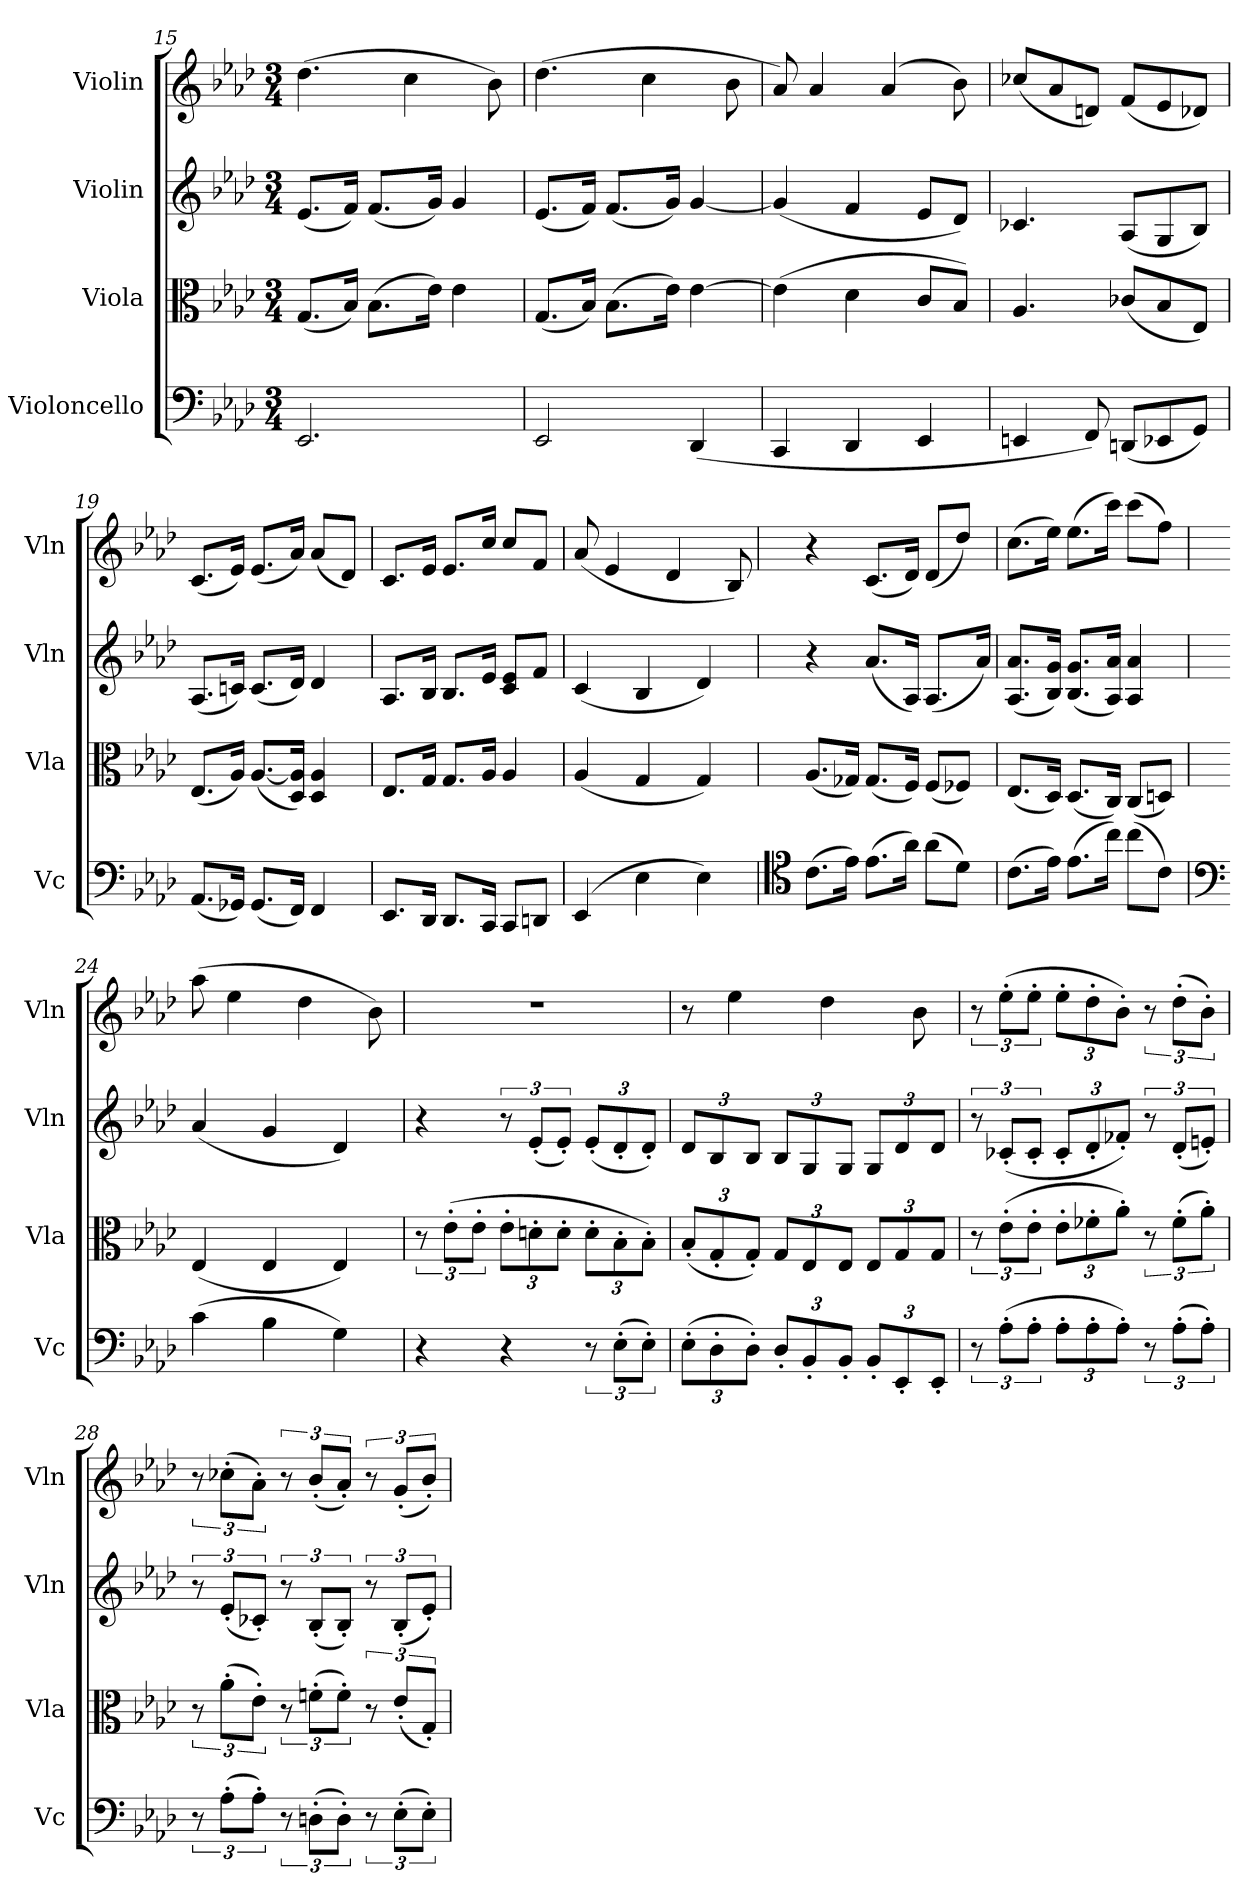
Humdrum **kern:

**kern	**kern	**kern	**kern
*part4	*part3	*part2	*part1
*staff4	*staff3	*staff2	*staff1
*I"Violoncello	*I"Viola	*I"Violin	*I"Violin
*I'Vc	*I'Vla	*I'Vln	*I'Vln
*clefF4	*clefC3	*clefG2	*clefG2
*k[b-e-a-d-]	*k[b-e-a-d-]	*k[b-e-a-d-]	*k[b-e-a-d-]
*M3/4	*M3/4	*M3/4	*M3/4
=15	=15	=15	=15
2.EE-/	(8.G/L	(8.e-/L	(4.dd-\
.	16B-/Jk)	16f/Jk)	.
.	(8.B-\L	(8.f/L	.
.	.	.	4cc\
.	16e-\Jk)	16g/Jk)	.
.	4e-\	4g/	.
.	.	.	8b-\)
=16	=16	=16	=16
2EE-/	(8.G/L	(8.e-/L	(4.dd-\
.	16B-/Jk)	16f/Jk)	.
.	(8.B-\L	(8.f/L	.
.	.	.	4cc\
.	16e-\Jk)	16g/Jk)	.
(4DD-/	[4e-\	[4g/	.
.	.	.	8b-\
=17	=17	=17	=17
4CC/	(4e-\]	(4g/]	8a-/)
.	.	.	4a-/
4DD-/	4d-\	4f/	.
.	.	.	(4a-/
4EE-/	8c/L	8e-/L	.
.	8B-/J)	8d-/J)	8b-\)
=18	=18	=18	=18
4EEn/	4.A-/	4.c-X/	(8cc-X/L
.	.	.	8a-/
8FF/)	.	.	8dn/J)
(8DDn/L	(8c-X\L	(8A-/L	(8f/L
8EE-X/	8B-/	8G/	8e-/
8GG/J)	8E-/J)	8B-/J)	8d-X/J)
=19	=19	=19	=19
(8.AA-/L	(8.E-/L	(8.A-/L	(8.c/L
16GG-X/Jk)	16A-/Jk)	16cn/Jk)	16e-/Jk)
(8.GG-/L	([8.A-/L	(8.c/L	(8.e-/L
16FF/Jk)	16D-/ 16A-]/Jk)	16d-/Jk)	16a-/Jk)
4FF/	4D-/ 4A-/	4d-/	(8a-/L
.	.	.	8d-/J)
=20	=20	=20	=20
8.EE-/L	8.E-/L	8.A-/L	8.c/L
16DD-/Jk	16G/Jk	16B-/Jk	16e-/Jk
8.DD-/L	8.G/L	8.B-/L	8.e-/L
16CC/Jk	16A-/Jk	16e-/Jk	16cc/Jk
8CC/L	4A-/	8c/ 8e-/L	8cc/L
8DDn/J	.	8f/J	8f/J
=21	=21	=21	=21
(4EE-/	(4A-/	(4c/	(8a-/
.	.	.	4e-/
4E-\	4G/	4B-/	.
.	.	.	4d-/
4E-\)	4G/)	4d-/)	.
.	.	.	8B-/)
=22	=22	=22	=22
*clefC4	*	*	*
(8.c\L	(8.A-/L	4r	4r
16e-\Jk)	16G-X/Jk)	.	.
(8.e-\L	(8.G-/L	(8.a-/L	(8.c/L
16a-\Jk)	16F/Jk)	16A-/Jk)	16d-/Jk)
(8a-\L	(8F/L	(8.A-/L	(8d-/L
8d-\J)	8F-X/J)	.	8dd-/J)
.	.	16a-/Jk)	.
=23	=23	=23	=23
(8.c\L	(8.E-/L	(8.A-/ 8.a-/L	(8.cc\L
16e-\Jk)	16D-/Jk)	16B-/ 16g/Jk)	16ee-\Jk)
(8.e-\L	(8.D-/L	(8.B-/ 8.g/L	(8.ee-\L
16cc\Jk)	16C/Jk)	16A-/ 16a-/Jk)	16ccc\Jk)
(8cc\L	(8C/L	4A-/ 4a-/	(8ccc\L
8c\J)	8Dn/J)	.	8ff\J)
=24	=24	=24	=24
*clefF4	*	*	*
(4c\	(4E-/	(4a-/	(8aa-\
.	.	.	4ee-\
4B-\	4E-/	4g/	.
.	.	.	4dd-\
4G\)	4E-/)	4d-/)	.
.	.	.	8b-\)
=25	=25	=25	=25
4r	12r	4r	2.r
.	(12e-'\L	.	.
.	12e-'\J	.	.
4r	12e-'\L	12r	.
.	12dn'\	(12e-'/L	.
.	12d'\J	12e-'/J)	.
12r	12d'\L	(12e-'/L	.
(12E-'\L	12B-'\	12d-'/	.
12E-'\J)	12B-'\J)	12d-'/J)	.
=26	=26	=26	=26
(12E-'\L	(12B-'/L	12d-/L	8r
12D-'\	12G'/	12B-/	.
.	.	.	4ee-\
12D-'\J)	12G'/J)	12B-/J	.
12D-'/L	12G/L	12B-/L	.
12BB-'/	12E-/	12G/	.
.	.	.	4dd-\
12BB-'/J	12E-/J	12G/J	.
12BB-'/L	12E-/L	12G/L	.
12EE-'/	12G/	12d-/	.
.	.	.	8b-\
12EE-'/J	12G/J	12d-/J	.
=27	=27	=27	=27
12r	12r	12r	12r
(12A-'\L	(12e-'\L	(12c-X'/L	(12ee-'\L
12A-'\J	12e-'\J	12c-'/J	12ee-'\J
12A-'\L	12e-'\L	12c-'/L	12ee-'\L
12A-'\	12f-X'\	12d-'/	12dd-'\
12A-'\J)	12a-'\J)	12f-X'/J)	12b-'\J)
12r	12r	12r	12r
(12A-'\L	(12f-'\L	(12d-'/L	(12dd-'\L
12A-'\J)	12a-'\J)	12en'/J)	12b-'\J)
=28	=28	=28	=28
12r	12r	12r	12r
(12A-'\L	(12a-'\L	(12e-'/L	(12cc-X'\L
12A-'\J)	12e-'\J)	12c-X'/J)	12a-'\J)
12r	12r	12r	12r
(12Dn'\L	(12fn'\L	(12B-'/L	(12b-'/L
12D'\J)	12f'\J)	12B-'/J)	12a-'/J)
12r	12r	12r	12r
(12E-'\L	(12e-'/L	(12B-'/L	(12g'/L
12E-'\J)	12G'/J)	12e-'/J)	12b-'/J)
=	=	=	=
*-	*-	*-	*-
